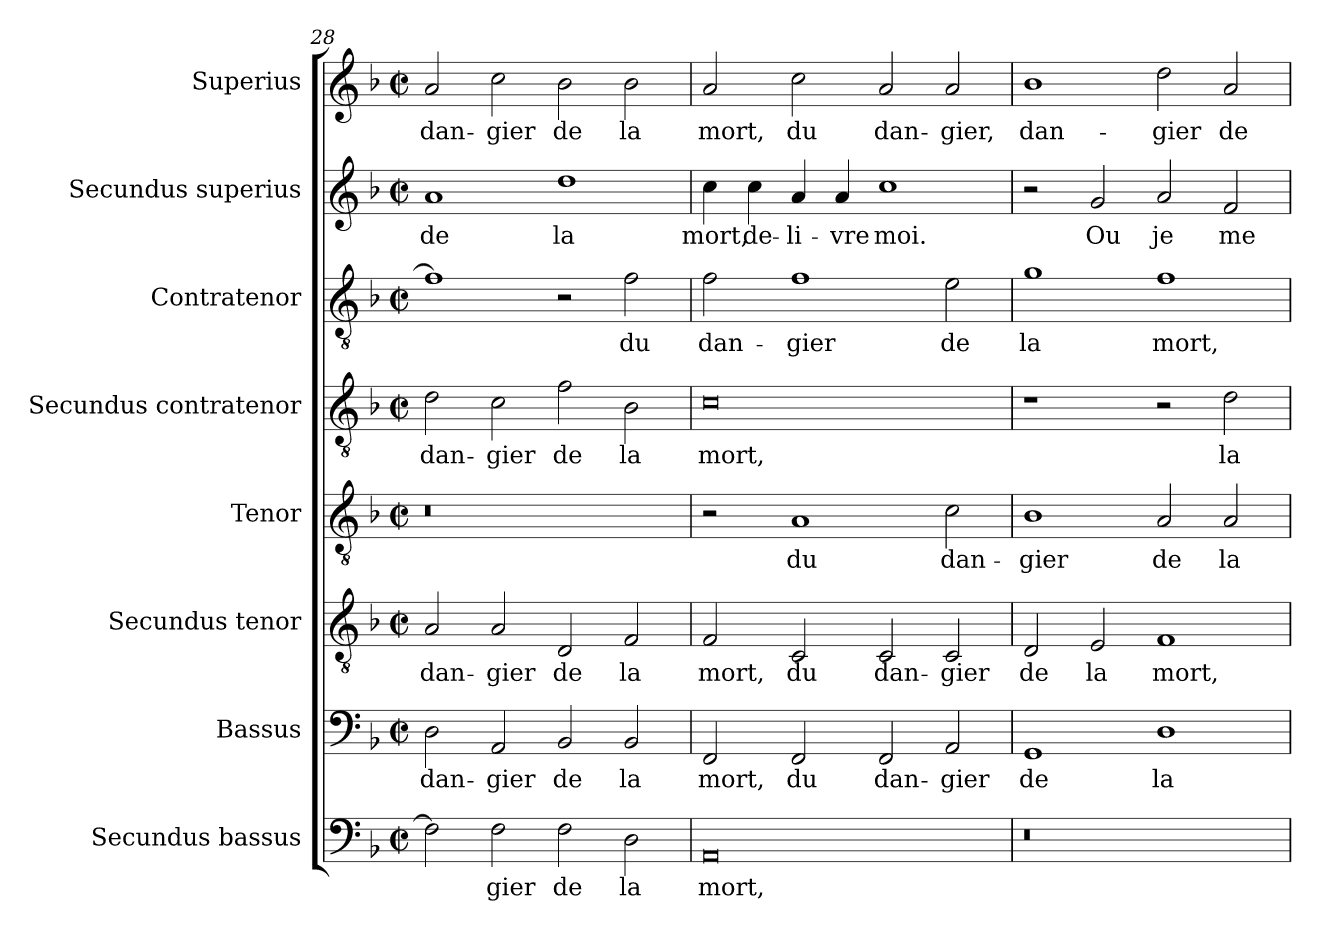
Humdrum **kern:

**kern	**text	**kern	**text	**kern	**text	**kern	**text	**kern	**text	**kern	**text	**kern	**text	**kern	**text
*part8	*part8	*part7	*part7	*part6	*part6	*part5	*part5	*part4	*part4	*part3	*part3	*part2	*part2	*part1	*part1
*staff8	*staff8	*staff7	*staff7	*staff6	*staff6	*staff5	*staff5	*staff4	*staff4	*staff3	*staff3	*staff2	*staff2	*staff1	*staff1
*I"Secundus bassus	*	*I"Bassus	*	*I"Secundus tenor	*	*I"Tenor	*	*I"Secundus contratenor	*	*I"Contratenor	*	*I"Secundus superius	*	*I"Superius	*
*clefF4	*	*clefF4	*	*clefGv2	*	*clefGv2	*	*clefGv2	*	*clefGv2	*	*clefG2	*	*clefG2	*
*k[b-]	*	*k[b-]	*	*k[b-]	*	*k[b-]	*	*k[b-]	*	*k[b-]	*	*k[b-]	*	*k[b-]	*
*F:	*	*F:	*	*F:	*	*F:	*	*F:	*	*F:	*	*F:	*	*F:	*
*M2/2	*	*M2/2	*	*M2/2	*	*M2/2	*	*M2/2	*	*M2/2	*	*M2/2	*	*M2/2	*
*met(c|)	*	*met(c|)	*	*met(c|)	*	*met(c|)	*	*met(c|)	*	*met(c|)	*	*met(c|)	*	*met(c|)	*
=28	=28	=28	=28	=28	=28	=28	=28	=28	=28	=28	=28	=28	=28	=28	=28
!	!	!	!	!	!	!LO:N:vis=0	!	!	!	!	!	!	!	!	!
2F\]	.	2D\	dan-	2A/	dan-	1r	.	2d\	dan-	1f\]	.	1a/	de	2a/	dan-
2F\	-gier	2AA/	-gier	2A/	-gier	.	.	2c\	-gier	.	.	.	.	2cc\	-gier
2F\	de	2BB-/	de	2D/	de	1ryy	.	2f\	de	2r	.	1dd\	la	2b-\	de
2D\	la	2BB-/	la	2F/	la	.	.	2B-\	la	2f\	du	.	.	2b-\	la
!!LO:PB:g=z
=29	=29	=29	=29	=29	=29	=29	=29	=29	=29	=29	=29	=29	=29	=29	=29
0AA/	mort,	2FF/	mort,	2F/	mort,	2r	.	0c\	mort,	2f\	dan-	4cc\	mort,	2a/	mort,
.	.	.	.	.	.	.	.	.	.	.	.	4cc\	de-	.	.
.	.	2FF/	du	2C/	du	1A/	du	.	.	1f\	-gier	4a/	-li-	2cc\	du
.	.	.	.	.	.	.	.	.	.	.	.	4a/	-vre	.	.
.	.	2FF/	dan-	2C/	dan-	.	.	.	.	.	.	1cc\	moi.	2a/	dan-
.	.	2AA/	-gier	2C/	-gier	2c\	dan-	.	.	2e\	de	.	.	2a/	-gier,
=30	=30	=30	=30	=30	=30	=30	=30	=30	=30	=30	=30	=30	=30	=30	=30
!LO:N:vis=0	!	!	!	!	!	!	!	!	!	!	!	!	!	!	!
1r	.	1GG/	de	2D/	de	1B-\	-gier	1r	.	1g\	la	2r	.	1b-\	dan-
.	.	.	.	2E/	la	.	.	.	.	.	.	2g/	Ou	.	.
1ryy	.	1D\	la	1F/	mort,	2A/	de	2r	.	1f\	mort,	2a/	je	2dd\	-gier
.	.	.	.	.	.	2A/	la	2d\	la	.	.	2f/	me	2a/	de
=	=	=	=	=	=	=	=	=	=	=	=	=	=	=	=
*-	*-	*-	*-	*-	*-	*-	*-	*-	*-	*-	*-	*-	*-	*-	*-
